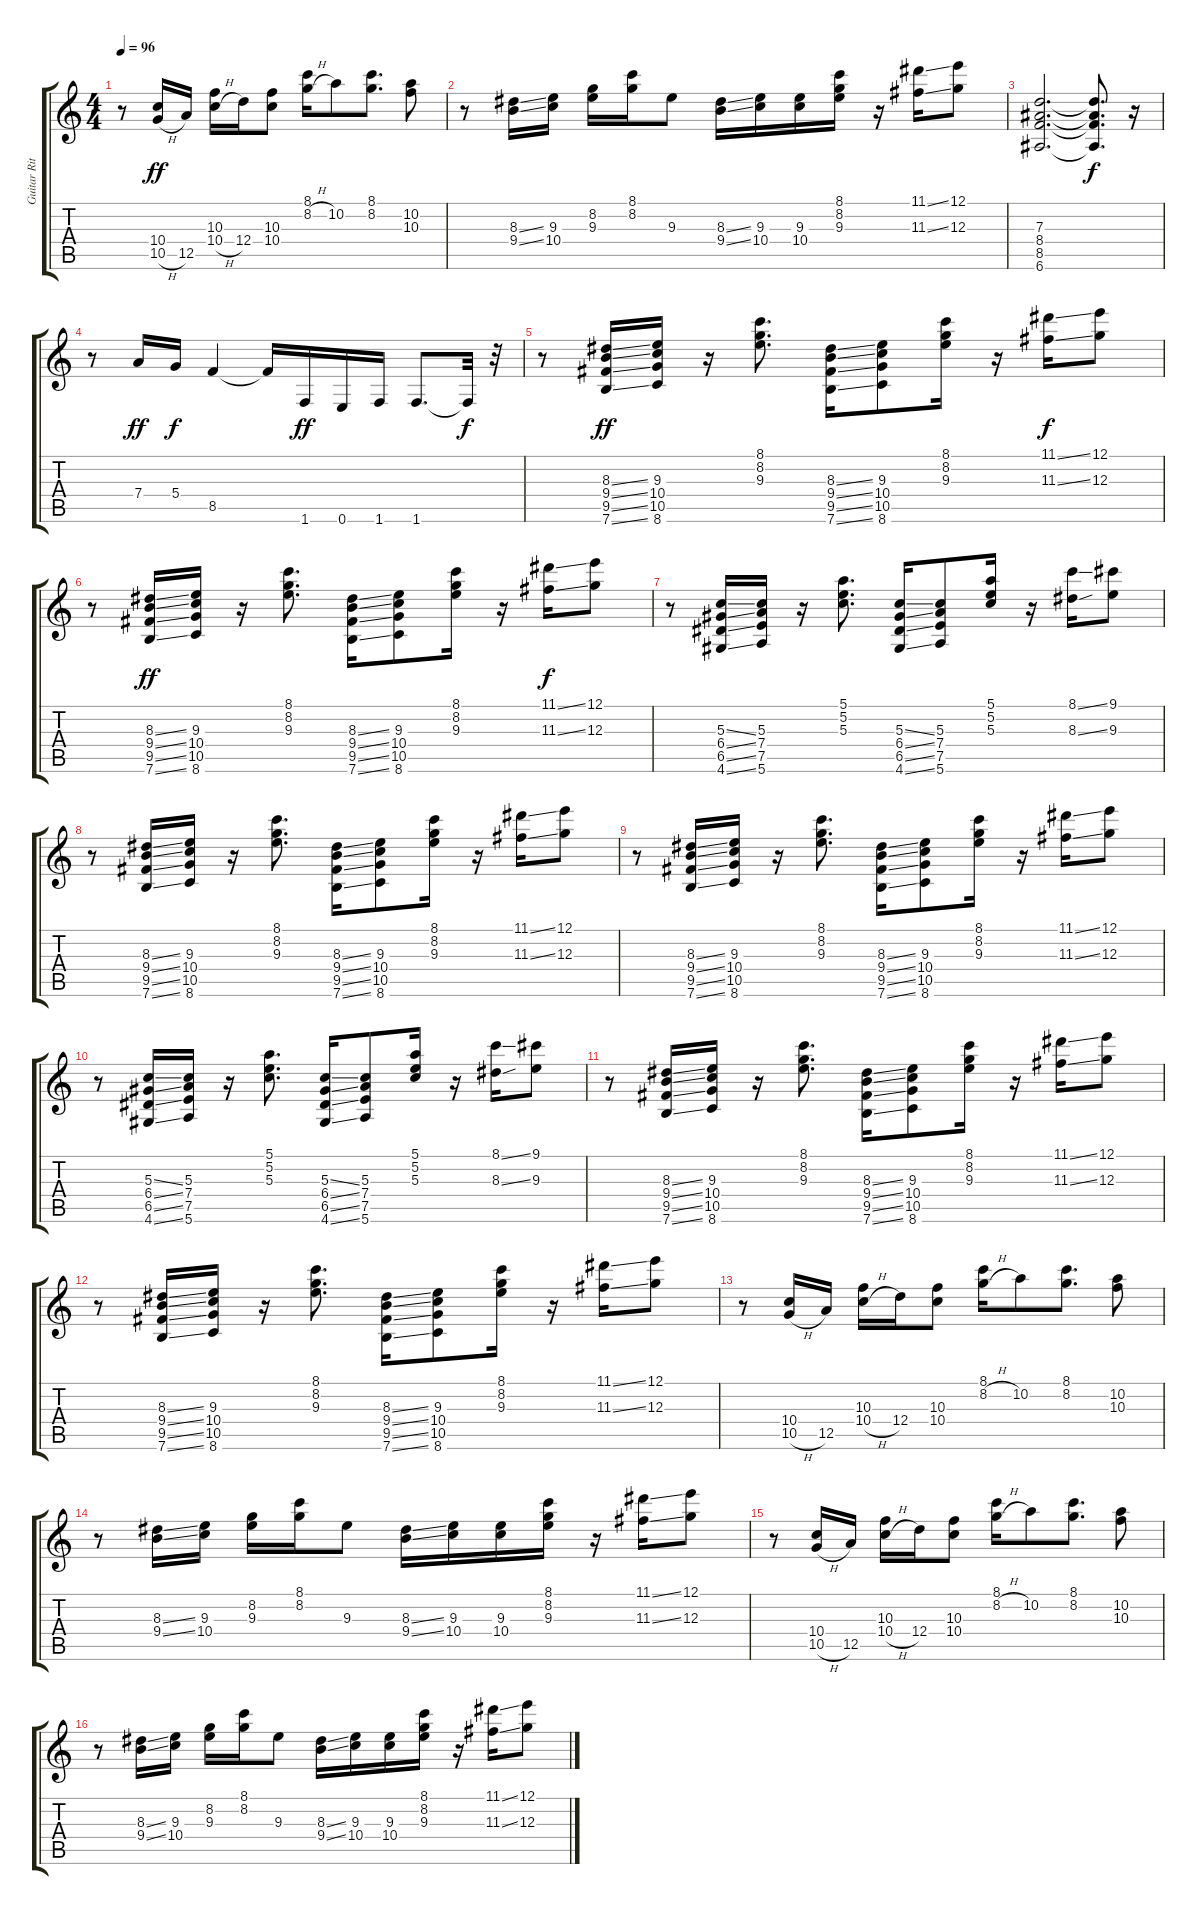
\track ("Guitar Ritmo" "Guitar Rit") {instrument overdrivenguitar}
\staff {score tabs}
\tuning (E4 B3 G3 D3 A2 E2) {hide}
\ts (4 4)
\tempo 96
\clef g2
\ks c
r.8{dy ff} (10.4 10.5{h}).16 12.5.16 (10.3 10.4{h}).16 12.4.16 (10.3 10.4).8 (8.1 8.2{h}).16 10.2.8 (8.1 8.2).8{d} (10.2 10.3).8 |
r.8 (8.3{ss} 9.4{ss}).16 (9.3 10.4).16 (8.2 9.3).16 (8.1 8.2).16 9.3.8 (8.3{ss} 9.4{ss}).16 (9.3 10.4).16 (9.3 10.4).16 (8.1 8.2 9.3).16 r.16 (11.1{ss} 11.3{ss}).16 (12.1 12.3).8 |
(7.3 8.4 8.5 6.6).2{d} (7.3{t} 8.4{t} 8.5{t} 6.6{t}).8{d dy f} r.16 |
r.8 7.4.16{dy ff} 5.4.16{dy f} 8.5.4 8.5{t}.16 1.6.16{dy ff} 0.6.16 1.6.16 1.6.8{d} 1.6{t}.32{dy f} r.32 |
r.8 (8.3{ss} 9.4{ss} 9.5{ss} 7.6{ss}).16{dy ff} (9.3 10.4 10.5 8.6).16 r.16 (8.1 8.2 9.3).8{d} (8.3{ss} 9.4{ss} 9.5{ss} 7.6{ss}).16 (9.3 10.4 10.5 8.6).8 (8.1 8.2 9.3).16 r.16 (11.1{ss} 11.3{ss}).16{dy f} (12.1 12.3).8 |
r.8 (8.3{ss} 9.4{ss} 9.5{ss} 7.6{ss}).16{dy ff} (9.3 10.4 10.5 8.6).16 r.16 (8.1 8.2 9.3).8{d} (8.3{ss} 9.4{ss} 9.5{ss} 7.6{ss}).16 (9.3 10.4 10.5 8.6).8 (8.1 8.2 9.3).16 r.16 (11.1{ss} 11.3{ss}).16{dy f} (12.1 12.3).8 |
r.8 (5.3{ss} 6.4{ss} 6.5{ss} 4.6{ss}).16 (5.3 7.4 7.5 5.6).16 r.16 (5.1 5.2 5.3).8{d} (5.3{ss} 6.4{ss} 6.5{ss} 4.6{ss}).16 (5.3 7.4 7.5 5.6).8 (5.1 5.2 5.3).16 r.16 (8.1{ss} 8.3{ss}).16 (9.1 9.3).8 |
r.8 (8.3{ss} 9.4{ss} 9.5{ss} 7.6{ss}).16 (9.3 10.4 10.5 8.6).16 r.16 (8.1 8.2 9.3).8{d} (8.3{ss} 9.4{ss} 9.5{ss} 7.6{ss}).16 (9.3 10.4 10.5 8.6).8 (8.1 8.2 9.3).16 r.16 (11.1{ss} 11.3{ss}).16 (12.1 12.3).8 |
r.8 (8.3{ss} 9.4{ss} 9.5{ss} 7.6{ss}).16 (9.3 10.4 10.5 8.6).16 r.16 (8.1 8.2 9.3).8{d} (8.3{ss} 9.4{ss} 9.5{ss} 7.6{ss}).16 (9.3 10.4 10.5 8.6).8 (8.1 8.2 9.3).16 r.16 (11.1{ss} 11.3{ss}).16 (12.1 12.3).8 |
r.8 (5.3{ss} 6.4{ss} 6.5{ss} 4.6{ss}).16 (5.3 7.4 7.5 5.6).16 r.16 (5.1 5.2 5.3).8{d} (5.3{ss} 6.4{ss} 6.5{ss} 4.6{ss}).16 (5.3 7.4 7.5 5.6).8 (5.1 5.2 5.3).16 r.16 (8.1{ss} 8.3{ss}).16 (9.1 9.3).8 |
r.8 (8.3{ss} 9.4{ss} 9.5{ss} 7.6{ss}).16 (9.3 10.4 10.5 8.6).16 r.16 (8.1 8.2 9.3).8{d} (8.3{ss} 9.4{ss} 9.5{ss} 7.6{ss}).16 (9.3 10.4 10.5 8.6).8 (8.1 8.2 9.3).16 r.16 (11.1{ss} 11.3{ss}).16 (12.1 12.3).8 |
r.8 (8.3{ss} 9.4{ss} 9.5{ss} 7.6{ss}).16 (9.3 10.4 10.5 8.6).16 r.16 (8.1 8.2 9.3).8{d} (8.3{ss} 9.4{ss} 9.5{ss} 7.6{ss}).16 (9.3 10.4 10.5 8.6).8 (8.1 8.2 9.3).16 r.16 (11.1{ss} 11.3{ss}).16 (12.1 12.3).8 |
r.8 (10.4 10.5{h}).16 12.5.16 (10.3 10.4{h}).16 12.4.16 (10.3 10.4).8 (8.1 8.2{h}).16 10.2.8 (8.1 8.2).8{d} (10.2 10.3).8 |
r.8 (8.3{ss} 9.4{ss}).16 (9.3 10.4).16 (8.2 9.3).16 (8.1 8.2).16 9.3.8 (8.3{ss} 9.4{ss}).16 (9.3 10.4).16 (9.3 10.4).16 (8.1 8.2 9.3).16 r.16 (11.1{ss} 11.3{ss}).16 (12.1 12.3).8 |
r.8 (10.4 10.5{h}).16 12.5.16 (10.3 10.4{h}).16 12.4.16 (10.3 10.4).8 (8.1 8.2{h}).16 10.2.8 (8.1 8.2).8{d} (10.2 10.3).8 |
r.8 (8.3{ss} 9.4{ss}).16 (9.3 10.4).16 (8.2 9.3).16 (8.1 8.2).16 9.3.8 (8.3{ss} 9.4{ss}).16 (9.3 10.4).16 (9.3 10.4).16 (8.1 8.2 9.3).16 r.16 (11.1{ss} 11.3{ss}).16 (12.1 12.3).8
